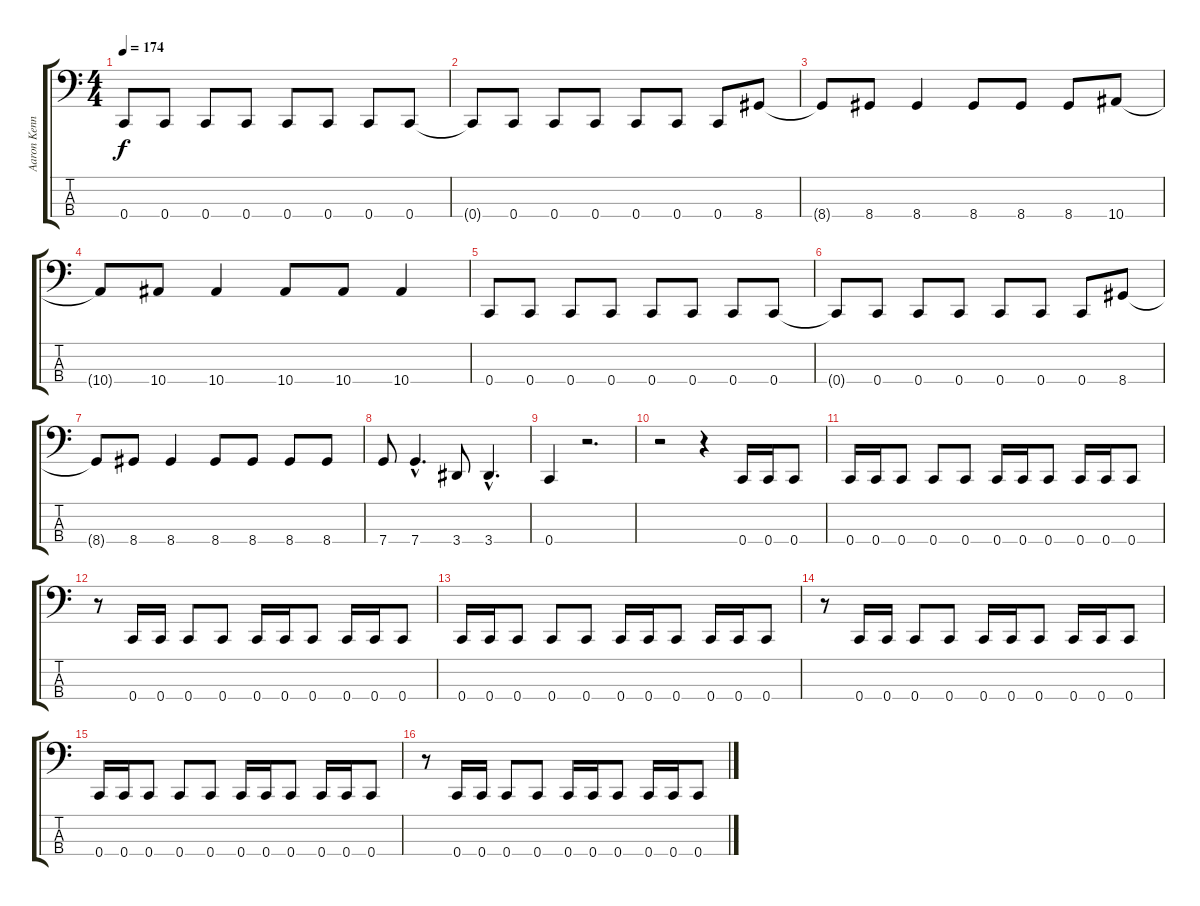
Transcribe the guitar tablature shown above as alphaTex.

\track ("Aaron Kennedy (Bass 2001-?)" "Aaron Kenn") {instrument electricbasspick}
\staff {score tabs}
\tuning (F2 C2 G1 C1) {hide}
\ts (4 4)
\tempo 174
\clef f4
\ks c
0.4.8{dy f} 0.4.8 0.4.8 0.4.8 0.4.8 0.4.8 0.4.8 0.4.8 |
0.4{t}.8 0.4.8 0.4.8 0.4.8 0.4.8 0.4.8 0.4.8 8.4.8 |
8.4{t}.8 8.4.8 8.4.4 8.4.8 8.4.8 8.4.8 10.4.8 |
10.4{t}.8 10.4.8 10.4.4 10.4.8 10.4.8 10.4.4 |
0.4.8 0.4.8 0.4.8 0.4.8 0.4.8 0.4.8 0.4.8 0.4.8 |
0.4{t}.8 0.4.8 0.4.8 0.4.8 0.4.8 0.4.8 0.4.8 8.4.8 |
8.4{t}.8 8.4.8 8.4.4 8.4.8 8.4.8 8.4.8 8.4.8 |
7.4.8 7.4{hac}.4{d} 3.4.8 3.4{hac}.4{d} |
0.4.4 r.2{d} |
r.2 r.4 0.4.16 0.4.16 0.4.8 |
0.4.16 0.4.16 0.4.8 0.4.8 0.4.8 0.4.16 0.4.16 0.4.8 0.4.16 0.4.16 0.4.8 |
r.8 0.4.16 0.4.16 0.4.8 0.4.8 0.4.16 0.4.16 0.4.8 0.4.16 0.4.16 0.4.8 |
0.4.16 0.4.16 0.4.8 0.4.8 0.4.8 0.4.16 0.4.16 0.4.8 0.4.16 0.4.16 0.4.8 |
r.8 0.4.16 0.4.16 0.4.8 0.4.8 0.4.16 0.4.16 0.4.8 0.4.16 0.4.16 0.4.8 |
0.4.16 0.4.16 0.4.8 0.4.8 0.4.8 0.4.16 0.4.16 0.4.8 0.4.16 0.4.16 0.4.8 |
r.8 0.4.16 0.4.16 0.4.8 0.4.8 0.4.16 0.4.16 0.4.8 0.4.16 0.4.16 0.4.8
